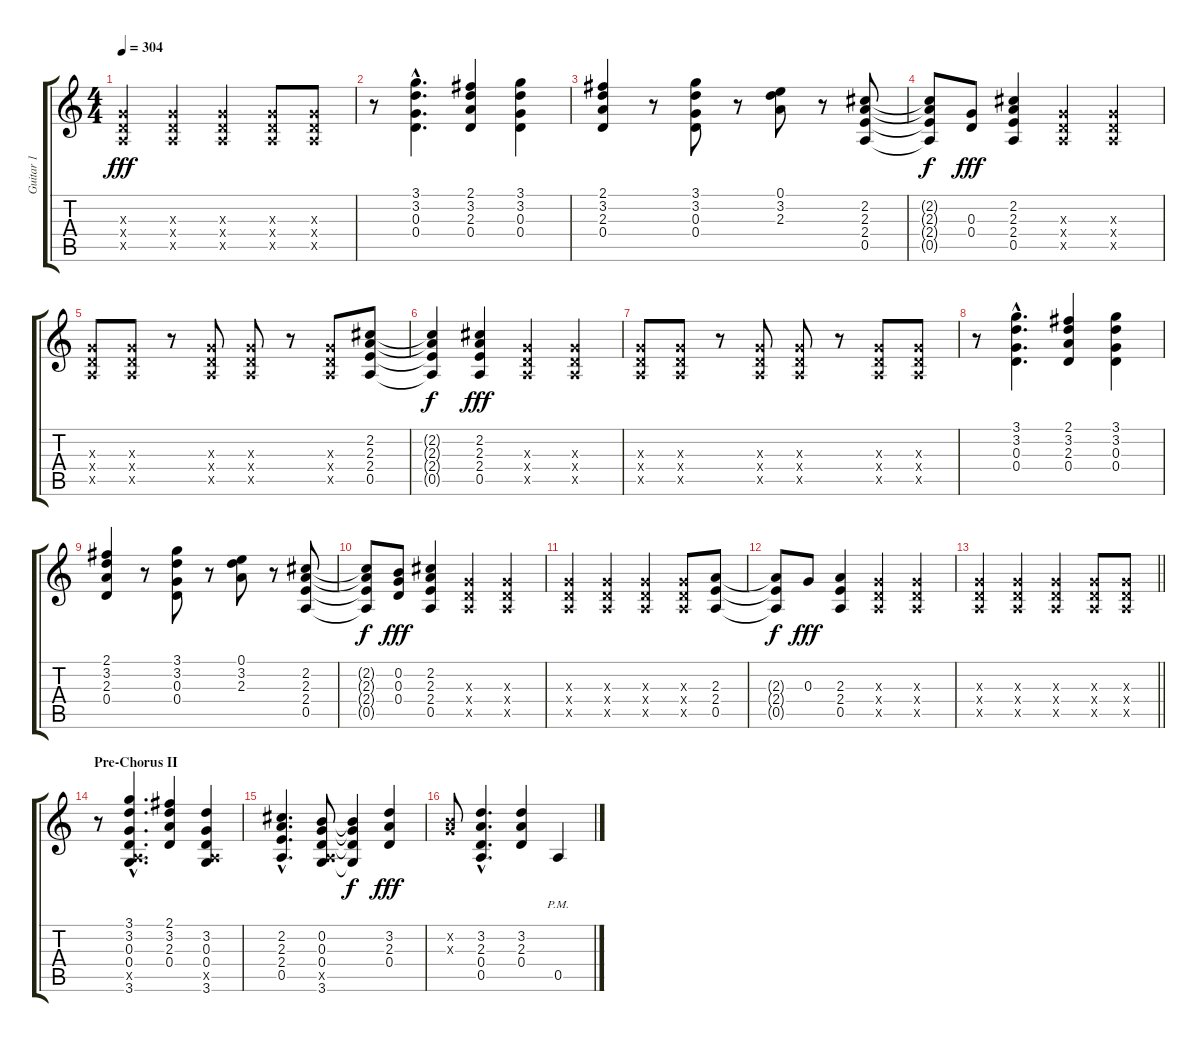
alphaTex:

\track ("Guitar 1" "Guitar 1") {instrument distortionguitar}
\staff {score tabs}
\tuning (E4 B3 G3 D3 A2 E2) {hide}
\ts (4 4)
\tempo 304
\clef g2
\ks c
(0.3{x} 0.4{x} 0.5{x}).4{dy fff} (0.3{x} 0.4{x} 0.5{x}).4 (0.3{x} 0.4{x} 0.5{x}).4 (0.3{x} 0.4{x} 0.5{x}).8 (0.3{x} 0.4{x} 0.5{x}).8 |
r.8{instrument distortionguitar} (3.1{hac} 3.2{hac} 0.3{hac} 0.4{hac}).4{d} (2.1 3.2 2.3 0.4).4 (3.1 3.2 0.3 0.4).4 |
(2.1 3.2 2.3 0.4).4 r.8 (3.1 3.2 0.3 0.4).8 r.8 (0.1 3.2 2.3).8 r.8 (2.2 2.3 2.4 0.5).8 |
(2.2{t} 2.3{t} 2.4{t} 0.5{t}).8{dy f} (0.3 0.4).8{dy fff} (2.2 2.3 2.4 0.5).4 (0.3{x} 0.4{x} 0.5{x}).4{instrument overdrivenguitar} (0.3{x} 0.4{x} 0.5{x}).4 |
(0.3{x} 0.4{x} 0.5{x}).8 (0.3{x} 0.4{x} 0.5{x}).8 r.8 (0.3{x} 0.4{x} 0.5{x}).8 (0.3{x} 0.4{x} 0.5{x}).8 r.8 (0.3{x} 0.4{x} 0.5{x}).8 (2.2 2.3 2.4 0.5).8{instrument distortionguitar} |
(2.2{t} 2.3{t} 2.4{t} 0.5{t}).4{dy f} (2.2 2.3 2.4 0.5).4{dy fff} (0.3{x} 0.4{x} 0.5{x}).4{instrument overdrivenguitar} (0.3{x} 0.4{x} 0.5{x}).4 |
(0.3{x} 0.4{x} 0.5{x}).8 (0.3{x} 0.4{x} 0.5{x}).8 r.8 (0.3{x} 0.4{x} 0.5{x}).8 (0.3{x} 0.4{x} 0.5{x}).8 r.8 (0.3{x} 0.4{x} 0.5{x}).8 (0.3{x} 0.4{x} 0.5{x}).8 |
r.8{instrument distortionguitar} (3.1{hac} 3.2{hac} 0.3{hac} 0.4{hac}).4{d} (2.1 3.2 2.3 0.4).4 (3.1 3.2 0.3 0.4).4 |
(2.1 3.2 2.3 0.4).4 r.8 (3.1 3.2 0.3 0.4).8 r.8 (0.1 3.2 2.3).8 r.8 (2.2 2.3 2.4 0.5).8 |
(2.2{t} 2.3{t} 2.4{t} 0.5{t}).8{dy f} (0.2 0.3 0.4).8{dy fff} (2.2 2.3 2.4 0.5).4 (0.3{x} 0.4{x} 0.5{x}).4{instrument overdrivenguitar} (0.3{x} 0.4{x} 0.5{x}).4 |
(0.3{x} 0.4{x} 0.5{x}).4 (0.3{x} 0.4{x} 0.5{x}).4 (0.3{x} 0.4{x} 0.5{x}).4 (0.3{x} 0.4{x} 0.5{x}).8 (2.3 2.4 0.5).8{instrument distortionguitar} |
(2.3{t} 2.4{t} 0.5{t}).8{dy f} 0.3.8{dy fff} (2.3 2.4 0.5).4 (0.3{x} 0.4{x} 0.5{x}).4{instrument overdrivenguitar} (0.3{x} 0.4{x} 0.5{x}).4 |
\barLineRight lightlight
(0.3{x} 0.4{x} 0.5{x}).4 (0.3{x} 0.4{x} 0.5{x}).4 (0.3{x} 0.4{x} 0.5{x}).4 (0.3{x} 0.4{x} 0.5{x}).8 (0.3{x} 0.4{x} 0.5{x}).8 |
\section ("" "Pre-Chorus II")
r.8{instrument distortionguitar} (3.1{hac} 3.2{hac} 0.3{hac} 0.4{hac} 0.5{hac x} 3.6{hac}).4{d} (2.1 3.2 2.3 0.4).4 (3.2 0.3 0.4 0.5{x} 3.6).4 |
(2.2{hac} 2.3{hac} 2.4{hac} 0.5{hac}).4{d} (0.2 0.3 0.4 0.5{x} 3.6).8 (0.2{t} 0.3{t} 0.4{t} 3.6{t}).4{dy f} (3.2 2.3 0.4).4{dy fff} |
(0.2{x} 0.3{x}).8{instrument overdrivenguitar} (3.2{hac} 2.3{hac} 0.4{hac} 0.5{hac}).4{d instrument distortionguitar} (3.2 2.3 0.4).4 0.5{pm}.4
